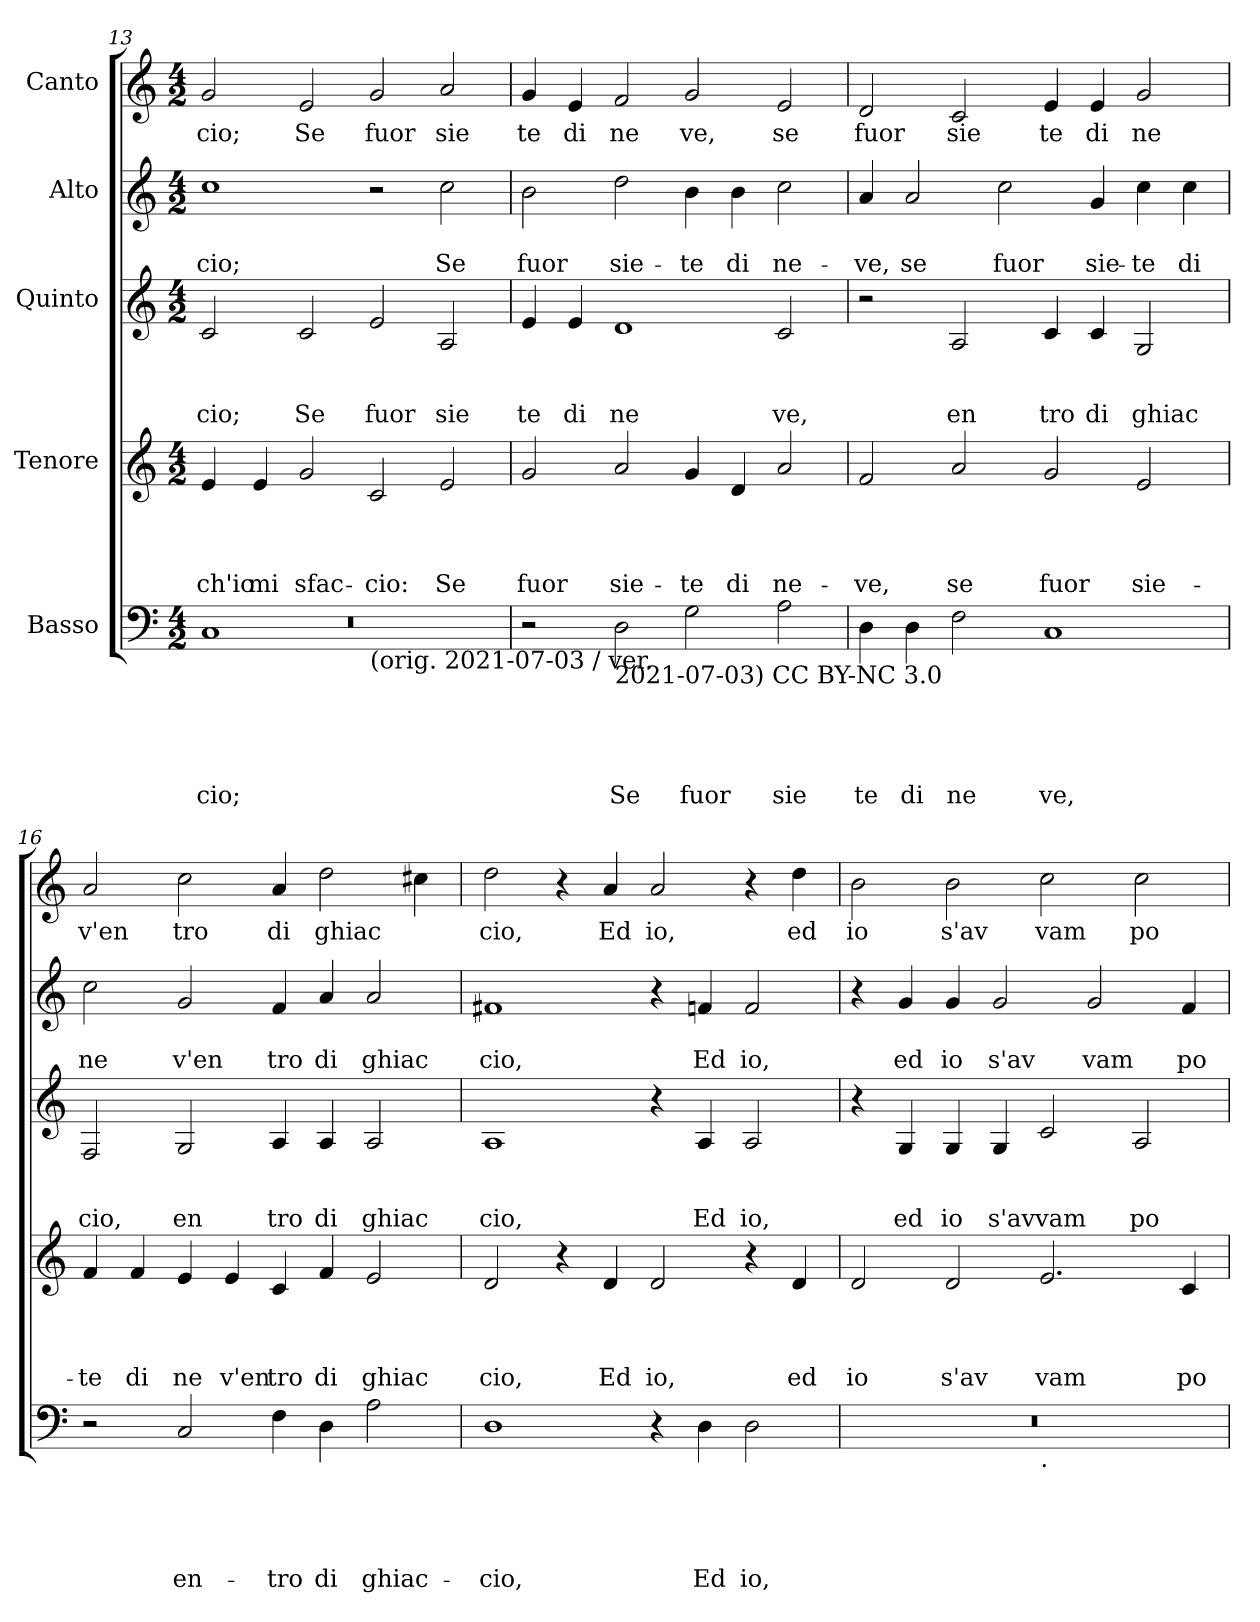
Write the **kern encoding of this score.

**kern	**text	**text	**text	**text	**text	**kern	**text	**text	**text	**text	**kern	**text	**text	**text	**kern	**text	**text	**kern	**text
*part5	*part5	*part5	*part5	*part5	*part5	*part4	*part4	*part4	*part4	*part4	*part3	*part3	*part3	*part3	*part2	*part2	*part2	*part1	*part1
*staff5	*staff5	*staff5	*staff5	*staff5	*staff5	*staff4	*staff4	*staff4	*staff4	*staff4	*staff3	*staff3	*staff3	*staff3	*staff2	*staff2	*staff2	*staff1	*staff1
*I"Basso	*	*	*	*	*	*I"Tenore	*	*	*	*	*I"Quinto	*	*	*	*I"Alto	*	*	*I"Canto	*
*clefF4	*	*	*	*	*	*clefG2	*	*	*	*	*clefG2	*	*	*	*clefG2	*	*	*clefG2	*
*k[]	*	*	*	*	*	*k[]	*	*	*	*	*k[]	*	*	*	*k[]	*	*	*k[]	*
*C:	*	*	*	*	*	*C:	*	*	*	*	*C:	*	*	*	*C:	*	*	*C:	*
*M4/2	*	*	*	*	*	*M4/2	*	*	*	*	*M4/2	*	*	*	*M4/2	*	*	*M4/2	*
=13	=13	=13	=13	=13	=13	=13	=13	=13	=13	=13	=13	=13	=13	=13	=13	=13	=13	=13	=13
*^	*	*	*	*	*	*	*	*	*	*	*	*	*	*	*	*	*	*	*
*	*^	*	*	*	*	*	*	*	*	*	*	*	*	*	*	*	*	*	*	*
!	!	!LO:N:vis=1	!	!	!	!	!LO:LY:b	!	!	!	!	!LO:LY:b	!	!	!	!LO:LY:b	!	!	!LO:LY:b	!	!LO:LY:b
0ryy	1C	0r	.	.	.	.	cio;	4e/	.	.	.	ch'io	2c/	.	.	cio;	1cc	.	-cio;	2g/	cio;
!	!	!	!	!	!	!	!	!	!	!	!	!LO:LY:b	!	!	!	!	!	!	!	!	!
.	.	.	.	.	.	.	.	4e/	.	.	.	mi	.	.	.	.	.	.	.	.	.
!	!	!	!	!	!	!	!	!	!	!	!	!LO:LY:b	!	!	!	!LO:LY:b	!	!	!	!	!LO:LY:b
.	.	.	.	.	.	.	.	2g/	.	.	.	sfac-	2c/	.	.	Se	.	.	.	2e/	Se
!	!LO:TX:b:t=(orig. 2021-07-03 / ver.	!	!	!	!	!	!	!	!	!	!	!	!	!	!	!	!	!	!	!	!
!	!	!	!	!	!	!	!	!	!	!	!	!LO:LY:b	!	!	!	!LO:LY:b	!	!	!	!	!LO:LY:b
.	1ryy	.	.	.	.	.	.	2c/	.	.	.	-cio:	2e/	.	.	fuor	2r	.	.	2g/	fuor
!	!	!	!	!	!	!	!	!	!	!	!	!LO:LY:b	!	!	!	!LO:LY:b	!	!	!LO:LY:b	!	!LO:LY:b
.	.	.	.	.	.	.	.	2e/	.	.	.	Se	2A/	.	.	sie	2cc\	.	Se	2a/	sie
*v	*v	*v	*	*	*	*	*	*	*	*	*	*	*	*	*	*	*	*	*	*	*
=14	=14	=14	=14	=14	=14	=14	=14	=14	=14	=14	=14	=14	=14	=14	=14	=14	=14	=14	=14
!	!	!	!	!	!	!	!	!	!	!LO:LY:b	!	!	!	!LO:LY:b	!	!	!LO:LY:b	!	!LO:LY:b
2r	.	.	.	.	.	2g/	.	.	.	fuor	4e/	.	.	te	2b\	.	fuor	4g/	te
!	!	!	!	!	!	!	!	!	!	!	!	!	!	!LO:LY:b	!	!	!	!	!LO:LY:b
.	.	.	.	.	.	.	.	.	.	.	4e/	.	.	di	.	.	.	4e/	di
!LO:TX:b:t=2021-07-03) CC BY-NC 3.0	!	!	!	!	!	!	!	!	!	!	!	!	!	!	!	!	!	!	!
!	!	!	!	!	!LO:LY:b	!	!	!	!	!LO:LY:b	!	!	!	!LO:LY:b	!	!	!LO:LY:b	!	!LO:LY:b
2D\	.	.	.	.	Se	2a/	.	.	.	sie-	1d	.	.	ne	2dd\	.	sie-	2f/	ne
!	!	!	!	!	!LO:LY:b	!	!	!	!	!LO:LY:b	!	!	!	!	!	!	!LO:LY:b	!	!LO:LY:b
2G\	.	.	.	.	fuor	4g/	.	.	.	-te	.	.	.	.	4b\	.	-te	2g/	ve,
!	!	!	!	!	!	!	!	!	!	!LO:LY:b	!	!	!	!	!	!	!LO:LY:b	!	!
.	.	.	.	.	.	4d/	.	.	.	di	.	.	.	.	4b\	.	di	.	.
!	!	!	!	!	!LO:LY:b	!	!	!	!	!LO:LY:b	!	!	!	!LO:LY:b	!	!	!LO:LY:b	!	!LO:LY:b
2A\	.	.	.	.	sie	2a/	.	.	.	ne-	2c/	.	.	ve,	2cc\	.	ne-	2e/	se
=15	=15	=15	=15	=15	=15	=15	=15	=15	=15	=15	=15	=15	=15	=15	=15	=15	=15	=15	=15
!	!	!	!	!	!LO:LY:b	!	!	!	!	!LO:LY:b	!	!	!	!	!	!	!LO:LY:b	!	!LO:LY:b
4D\	.	.	.	.	te	2f/	.	.	.	-ve,	2r	.	.	.	4a/	.	-ve,	2d/	fuor
!	!	!	!	!	!LO:LY:b	!	!	!	!	!	!	!	!	!	!	!	!LO:LY:b	!	!
4D\	.	.	.	.	di	.	.	.	.	.	.	.	.	.	2a/	.	se	.	.
!	!	!	!	!	!LO:LY:b	!	!	!	!	!LO:LY:b	!	!	!	!LO:LY:b	!	!	!	!	!LO:LY:b
2F\	.	.	.	.	ne	2a/	.	.	.	se	2A/	.	.	en	.	.	.	2c/	sie
!	!	!	!	!	!	!	!	!	!	!	!	!	!	!	!	!	!LO:LY:b	!	!
.	.	.	.	.	.	.	.	.	.	.	.	.	.	.	2cc\	.	fuor	.	.
!	!	!	!	!	!LO:LY:b	!	!	!	!	!LO:LY:b	!	!	!	!LO:LY:b	!	!	!	!	!LO:LY:b
1C	.	.	.	.	ve,	2g/	.	.	.	fuor	4c/	.	.	tro	.	.	.	4e/	te
!	!	!	!	!	!	!	!	!	!	!	!	!	!	!LO:LY:b	!	!	!LO:LY:b	!	!LO:LY:b
.	.	.	.	.	.	.	.	.	.	.	4c/	.	.	di	4g/	.	sie-	4e/	di
!	!	!	!	!	!	!	!	!	!	!LO:LY:b	!	!	!	!LO:LY:b	!	!	!LO:LY:b	!	!LO:LY:b
.	.	.	.	.	.	2e/	.	.	.	sie-	2G/	.	.	ghiac	4cc\	.	-te	2g/	ne
!	!	!	!	!	!	!	!	!	!	!	!	!	!	!	!	!	!LO:LY:b	!	!
.	.	.	.	.	.	.	.	.	.	.	.	.	.	.	4cc\	.	di	.	.
!!LO:PB:g=z
=16	=16	=16	=16	=16	=16	=16	=16	=16	=16	=16	=16	=16	=16	=16	=16	=16	=16	=16	=16
!	!	!	!	!	!	!	!	!	!	!LO:LY:b	!	!	!	!LO:LY:b	!	!	!LO:LY:b	!	!LO:LY:b
2r	.	.	.	.	.	4f/	.	.	.	-te	2F/	.	.	cio,	2cc\	.	ne	2a/	v'en
!	!	!	!	!	!	!	!	!	!	!LO:LY:b	!	!	!	!	!	!	!	!	!
.	.	.	.	.	.	4f/	.	.	.	di	.	.	.	.	.	.	.	.	.
!	!	!	!	!	!LO:LY:b	!	!	!	!	!LO:LY:b	!	!	!	!LO:LY:b	!	!	!LO:LY:b	!	!LO:LY:b
2C/	.	.	.	.	en-	4e/	.	.	.	ne	2G/	.	.	en	2g/	.	v'en	2cc\	tro
!	!	!	!	!	!	!	!	!	!	!LO:LY:b	!	!	!	!	!	!	!	!	!
.	.	.	.	.	.	4e/	.	.	.	v'en	.	.	.	.	.	.	.	.	.
!	!	!	!	!	!LO:LY:b	!	!	!	!	!LO:LY:b	!	!	!	!LO:LY:b	!	!	!LO:LY:b	!	!LO:LY:b
4F\	.	.	.	.	-tro	4c/	.	.	.	tro	4A/	.	.	tro	4f/	.	tro	4a/	di
!	!	!	!	!	!LO:LY:b	!	!	!	!	!LO:LY:b	!	!	!	!LO:LY:b	!	!	!LO:LY:b	!	!LO:LY:b
4D\	.	.	.	.	di	4f/	.	.	.	di	4A/	.	.	di	4a/	.	di	2dd\	ghiac
!	!	!	!	!	!LO:LY:b	!	!	!	!	!LO:LY:b	!	!	!	!LO:LY:b	!	!	!LO:LY:b	!	!
2A\	.	.	.	.	ghiac-	2e/	.	.	.	ghiac	2A/	.	.	ghiac	2a/	.	ghiac	.	.
.	.	.	.	.	.	.	.	.	.	.	.	.	.	.	.	.	.	4cc#\	.
=17	=17	=17	=17	=17	=17	=17	=17	=17	=17	=17	=17	=17	=17	=17	=17	=17	=17	=17	=17
!	!	!	!	!	!LO:LY:b	!	!	!	!	!LO:LY:b	!	!	!	!LO:LY:b	!	!	!LO:LY:b	!	!LO:LY:b
1D	.	.	.	.	-cio,	2d/	.	.	.	cio,	1A	.	.	cio,	1f#X	.	cio,	2dd\	cio,
.	.	.	.	.	.	4r	.	.	.	.	.	.	.	.	.	.	.	4r	.
!	!	!	!	!	!	!	!	!	!	!LO:LY:b	!	!	!	!	!	!	!	!	!LO:LY:b
.	.	.	.	.	.	4d/	.	.	.	Ed	.	.	.	.	.	.	.	4a/	Ed
!	!	!	!	!	!	!	!	!	!	!LO:LY:b	!	!	!	!	!	!	!	!	!LO:LY:b
4r	.	.	.	.	.	2d/	.	.	.	io,	4r	.	.	.	4r	.	.	2a/	io,
!	!	!	!	!	!LO:LY:b	!	!	!	!	!	!	!	!	!LO:LY:b	!	!	!LO:LY:b	!	!
4D\	.	.	.	.	Ed	.	.	.	.	.	4A/	.	.	Ed	4fn/	.	Ed	.	.
!	!	!	!	!	!LO:LY:b	!	!	!	!	!	!	!	!	!LO:LY:b	!	!	!LO:LY:b	!	!
2D\	.	.	.	.	io,	4r	.	.	.	.	2A/	.	.	io,	2f/	.	io,	4r	.
!	!	!	!	!	!	!	!	!	!	!LO:LY:b	!	!	!	!	!	!	!	!	!LO:LY:b
.	.	.	.	.	.	4d/	.	.	.	ed	.	.	.	.	.	.	.	4dd\	ed
=18	=18	=18	=18	=18	=18	=18	=18	=18	=18	=18	=18	=18	=18	=18	=18	=18	=18	=18	=18
!	!	!	!	!	!	!	!	!	!	!LO:LY:b	!	!	!	!	!	!	!	!	!LO:LY:b
*^	*	*	*	*	*	*	*	*	*	*	*	*	*	*	*	*	*	*	*
0r	1ryy	.	.	.	.	.	2d/	.	.	.	io	4r	.	.	.	4r	.	.	2b\	io
!	!	!	!	!	!	!	!	!	!	!	!	!	!	!	!LO:LY:b	!	!	!LO:LY:b	!	!
.	.	.	.	.	.	.	.	.	.	.	.	4G/	.	.	ed	4g/	.	ed	.	.
!	!	!	!	!	!	!	!	!	!	!	!LO:LY:b	!	!	!	!LO:LY:b	!	!	!LO:LY:b	!	!LO:LY:b
.	.	.	.	.	.	.	2d/	.	.	.	s'av	4G/	.	.	io	4g/	.	io	2b\	s'av
!	!	!	!	!	!	!	!	!	!	!	!	!	!	!	!LO:LY:b	!	!	!LO:LY:b	!	!
.	.	.	.	.	.	.	.	.	.	.	.	4G/	.	.	s'av	2g/	.	s'av	.	.
!	!LO:TX:b:t=.	!	!	!	!	!	!	!	!	!	!	!	!	!	!	!	!	!	!	!
!	!	!	!	!	!	!	!	!	!	!	!LO:LY:b	!	!	!	!LO:LY:b	!	!	!	!	!LO:LY:b
.	1ryy	.	.	.	.	.	2.e/	.	.	.	vam	2c/	.	.	vam	.	.	.	2cc\	vam
!	!	!	!	!	!	!	!	!	!	!	!	!	!	!	!	!	!	!LO:LY:b	!	!
.	.	.	.	.	.	.	.	.	.	.	.	.	.	.	.	2g/	.	vam	.	.
!	!	!	!	!	!	!	!	!	!	!	!	!	!	!	!LO:LY:b	!	!	!	!	!LO:LY:b
.	.	.	.	.	.	.	.	.	.	.	.	2A/	.	.	po	.	.	.	2cc\	po
!	!	!	!	!	!	!	!	!	!	!	!LO:LY:b	!	!	!	!	!	!	!LO:LY:b	!	!
.	.	.	.	.	.	.	4c/	.	.	.	po	.	.	.	.	4f/	.	po	.	.
*v	*v	*	*	*	*	*	*	*	*	*	*	*	*	*	*	*	*	*	*	*
=	=	=	=	=	=	=	=	=	=	=	=	=	=	=	=	=	=	=	=
*-	*-	*-	*-	*-	*-	*-	*-	*-	*-	*-	*-	*-	*-	*-	*-	*-	*-	*-	*-
